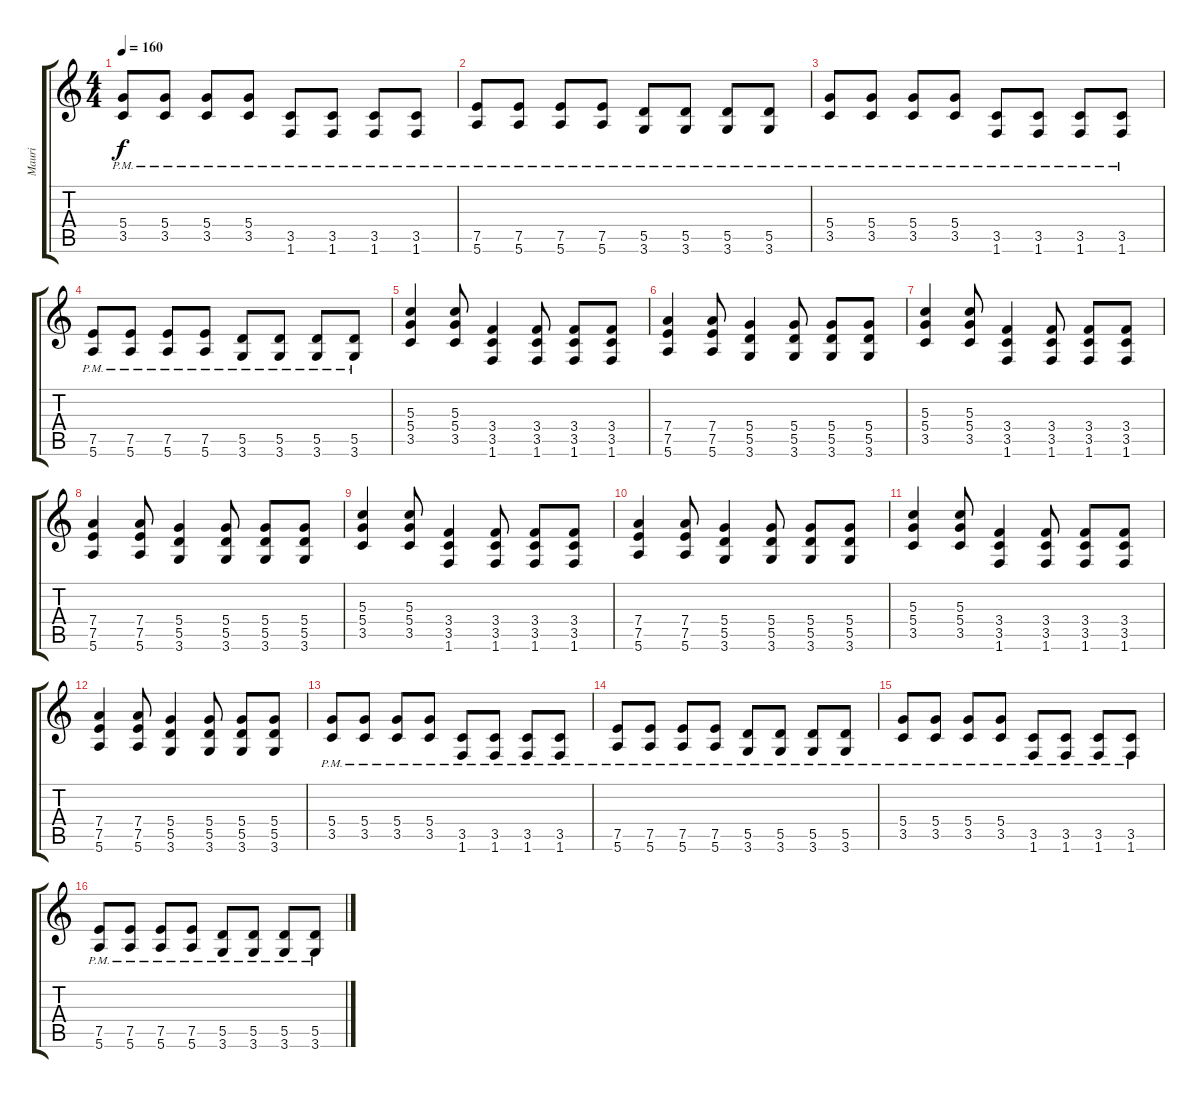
\track ("Mauri" "Mauri") {instrument overdrivenguitar}
\staff {score tabs}
\tuning (E4 B3 G3 D3 A2 E2) {hide}
\ts (4 4)
\tempo 160
\clef g2
\ks c
(5.4{pm} 3.5{pm}).8{dy f} (5.4{pm} 3.5{pm}).8 (5.4{pm} 3.5{pm}).8 (5.4{pm} 3.5{pm}).8 (3.5{pm} 1.6{pm}).8 (3.5{pm} 1.6{pm}).8 (3.5{pm} 1.6{pm}).8 (3.5{pm} 1.6{pm}).8 |
(7.5{pm} 5.6{pm}).8 (7.5{pm} 5.6{pm}).8 (7.5{pm} 5.6{pm}).8 (7.5{pm} 5.6{pm}).8 (5.5{pm} 3.6{pm}).8 (5.5{pm} 3.6{pm}).8 (5.5{pm} 3.6{pm}).8 (5.5{pm} 3.6).8 |
(5.4{pm} 3.5{pm}).8 (5.4{pm} 3.5{pm}).8 (5.4{pm} 3.5{pm}).8 (5.4{pm} 3.5{pm}).8 (3.5{pm} 1.6{pm}).8 (3.5{pm} 1.6{pm}).8 (3.5{pm} 1.6{pm}).8 (3.5{pm} 1.6{pm}).8 |
(7.5{pm} 5.6{pm}).8 (7.5{pm} 5.6{pm}).8 (7.5{pm} 5.6{pm}).8 (7.5{pm} 5.6{pm}).8 (5.5{pm} 3.6{pm}).8 (5.5{pm} 3.6{pm}).8 (5.5{pm} 3.6{pm}).8 (5.5{pm} 3.6).8 |
(5.3 5.4 3.5).4 (5.3 5.4 3.5).8 (3.4 3.5 1.6).4 (3.4 3.5 1.6).8 (3.4 3.5 1.6).8 (3.4 3.5 1.6).8 |
(7.4 7.5 5.6).4 (7.4 7.5 5.6).8 (5.4 5.5 3.6).4 (5.4 5.5 3.6).8 (5.4 5.5 3.6).8 (5.4 5.5 3.6).8 |
(5.3 5.4 3.5).4 (5.3 5.4 3.5).8 (3.4 3.5 1.6).4 (3.4 3.5 1.6).8 (3.4 3.5 1.6).8 (3.4 3.5 1.6).8 |
(7.4 7.5 5.6).4 (7.4 7.5 5.6).8 (5.4 5.5 3.6).4 (5.4 5.5 3.6).8 (5.4 5.5 3.6).8 (5.4 5.5 3.6).8 |
(5.3 5.4 3.5).4 (5.3 5.4 3.5).8 (3.4 3.5 1.6).4 (3.4 3.5 1.6).8 (3.4 3.5 1.6).8 (3.4 3.5 1.6).8 |
(7.4 7.5 5.6).4 (7.4 7.5 5.6).8 (5.4 5.5 3.6).4 (5.4 5.5 3.6).8 (5.4 5.5 3.6).8 (5.4 5.5 3.6).8 |
(5.3 5.4 3.5).4 (5.3 5.4 3.5).8 (3.4 3.5 1.6).4 (3.4 3.5 1.6).8 (3.4 3.5 1.6).8 (3.4 3.5 1.6).8 |
(7.4 7.5 5.6).4 (7.4 7.5 5.6).8 (5.4 5.5 3.6).4 (5.4 5.5 3.6).8 (5.4 5.5 3.6).8 (5.4 5.5 3.6).8 |
(5.4{pm} 3.5{pm}).8 (5.4{pm} 3.5{pm}).8 (5.4{pm} 3.5{pm}).8 (5.4{pm} 3.5{pm}).8 (3.5{pm} 1.6{pm}).8 (3.5{pm} 1.6{pm}).8 (3.5{pm} 1.6{pm}).8 (3.5{pm} 1.6{pm}).8 |
(7.5{pm} 5.6{pm}).8 (7.5{pm} 5.6{pm}).8 (7.5{pm} 5.6{pm}).8 (7.5{pm} 5.6{pm}).8 (5.5{pm} 3.6{pm}).8 (5.5{pm} 3.6{pm}).8 (5.5{pm} 3.6{pm}).8 (5.5{pm} 3.6).8 |
(5.4{pm} 3.5{pm}).8 (5.4{pm} 3.5{pm}).8 (5.4{pm} 3.5{pm}).8 (5.4{pm} 3.5{pm}).8 (3.5{pm} 1.6{pm}).8 (3.5{pm} 1.6{pm}).8 (3.5{pm} 1.6{pm}).8 (3.5{pm} 1.6{pm}).8 |
(7.5{pm} 5.6{pm}).8 (7.5{pm} 5.6{pm}).8 (7.5{pm} 5.6{pm}).8 (7.5{pm} 5.6{pm}).8 (5.5{pm} 3.6{pm}).8 (5.5{pm} 3.6{pm}).8 (5.5{pm} 3.6{pm}).8 (5.5{pm} 3.6).8
